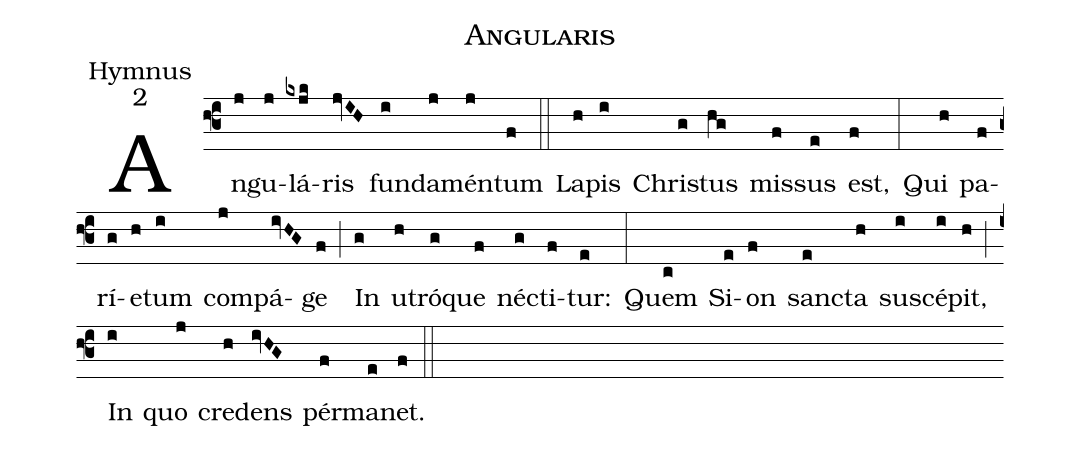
name:Angularis;
office-part:Hymnus;
mode:2;
%%
(f3) An(j)gu(j)lá(kxjk)ris(jvIH) fun(i)da(j)mén(j)tum(f) (::)
La(h)pis(i) Chri(g)stus(hg) mis(f)sus(e) est,(f) (:)
Qui(h) pa(f)rí(g)e(h)tum(i) com(j)pá(ivHG)ge(f) (;) In(g) u(h)tró(g)que(f) né(g)cti(f)tur:(e) (:)
Quem(c) Si(e)on(f) san(e)cta(h) su(i)scé(i)pit,(h) (;) In(i) quo(j) cre(h)dens(ivHG) pér(f)ma(e)net.(f) (::)
